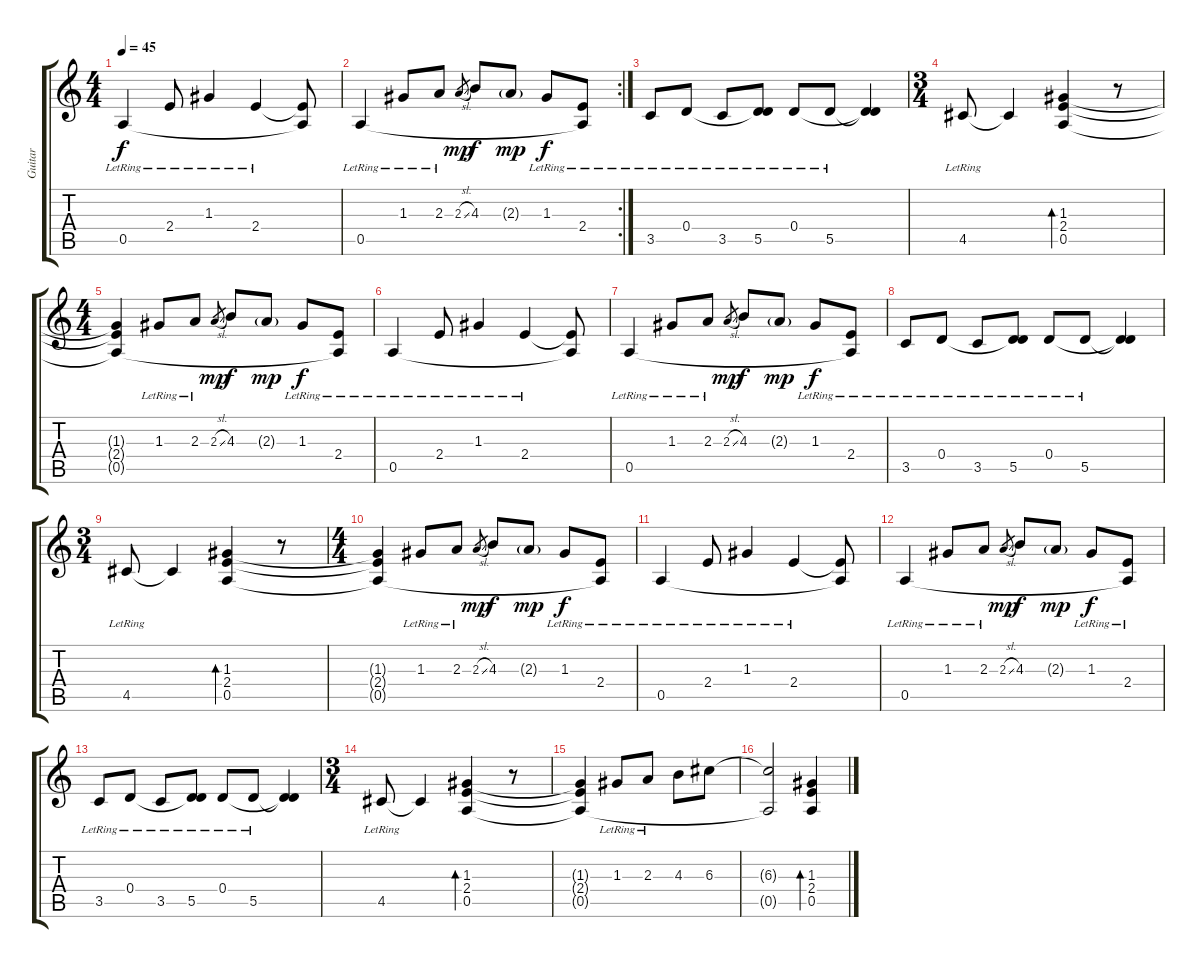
\track ("Guitar" "Guitar") {instrument acousticguitarsteel}
\staff {score tabs}
\tuning (E4 B3 G3 D3 A2 E2) {hide}
\ts (4 4)
\tempo 45
\clef g2
\ks c
0.5{lr}.4{dy f instrument acousticguitarsteel} 2.4{lr}.8 1.3{lr}.4 2.4{lr}.4 (2.4{t} 0.5{t}).8 |
\rc 2
0.5{lr}.4 1.3{lr}.8 2.3{lr}.8 2.3{sl}.8{gr dy mp} 4.3.8{dy f} 2.3{g}.8{dy mp} 1.3{lr}.8{dy f} (2.4{lr} 0.5{t}).8 |
3.5{lr}.8 0.4{lr}.8 3.5{lr}.8 (0.4{t} 5.5{lr}).8 0.4{lr}.8 5.5{lr}.8 (0.4{t} 5.5{t}).4 |
\ts (3 4)
4.5{lr}.8 4.5{t}.4 (1.3 2.4 0.5).4{bd 60} r.8 |
\ts (4 4)
(1.3{t} 2.4{t} 0.5{t}).4 1.3{lr}.8 2.3{lr}.8 2.3{sl}.8{gr dy mp} 4.3.8{dy f} 2.3{g}.8{dy mp} 1.3{lr}.8{dy f} (2.4{lr} 0.5{t}).8 |
0.5{lr}.4 2.4{lr}.8 1.3{lr}.4 2.4{lr}.4 (2.4{t} 0.5{t}).8 |
0.5{lr}.4 1.3{lr}.8 2.3{lr}.8 2.3{sl}.8{gr dy mp} 4.3.8{dy f} 2.3{g}.8{dy mp} 1.3{lr}.8{dy f} (2.4{lr} 0.5{t}).8 |
3.5{lr}.8 0.4{lr}.8 3.5{lr}.8 (0.4{t} 5.5{lr}).8 0.4{lr}.8 5.5{lr}.8 (0.4{t} 5.5{t}).4 |
\ts (3 4)
4.5{lr}.8 4.5{t}.4 (1.3 2.4 0.5).4{bd 60} r.8 |
\ts (4 4)
(1.3{t} 2.4{t} 0.5{t}).4 1.3{lr}.8 2.3{lr}.8 2.3{sl}.8{gr dy mp} 4.3.8{dy f} 2.3{g}.8{dy mp} 1.3{lr}.8{dy f} (2.4{lr} 0.5{t}).8 |
0.5{lr}.4 2.4{lr}.8 1.3{lr}.4 2.4{lr}.4 (2.4{t} 0.5{t}).8 |
0.5{lr}.4 1.3{lr}.8 2.3{lr}.8 2.3{sl}.8{gr dy mp} 4.3.8{dy f} 2.3{g}.8{dy mp} 1.3{lr}.8{dy f} (2.4{lr} 0.5{t}).8 |
3.5{lr}.8 0.4{lr}.8 3.5{lr}.8 (0.4{t} 5.5{lr}).8 0.4{lr}.8 5.5{lr}.8 (0.4{t} 5.5{t}).4 |
\ts (3 4)
4.5{lr}.8 4.5{t}.4 (1.3 2.4 0.5).4{bd 60} r.8 |
(1.3{t} 2.4{t} 0.5{t}).4 1.3{lr}.8 2.3{lr}.8 4.3.8 6.3.8 |
(6.3{t} 0.5{t}).2 (1.3 2.4 0.5).4{bd 60}
